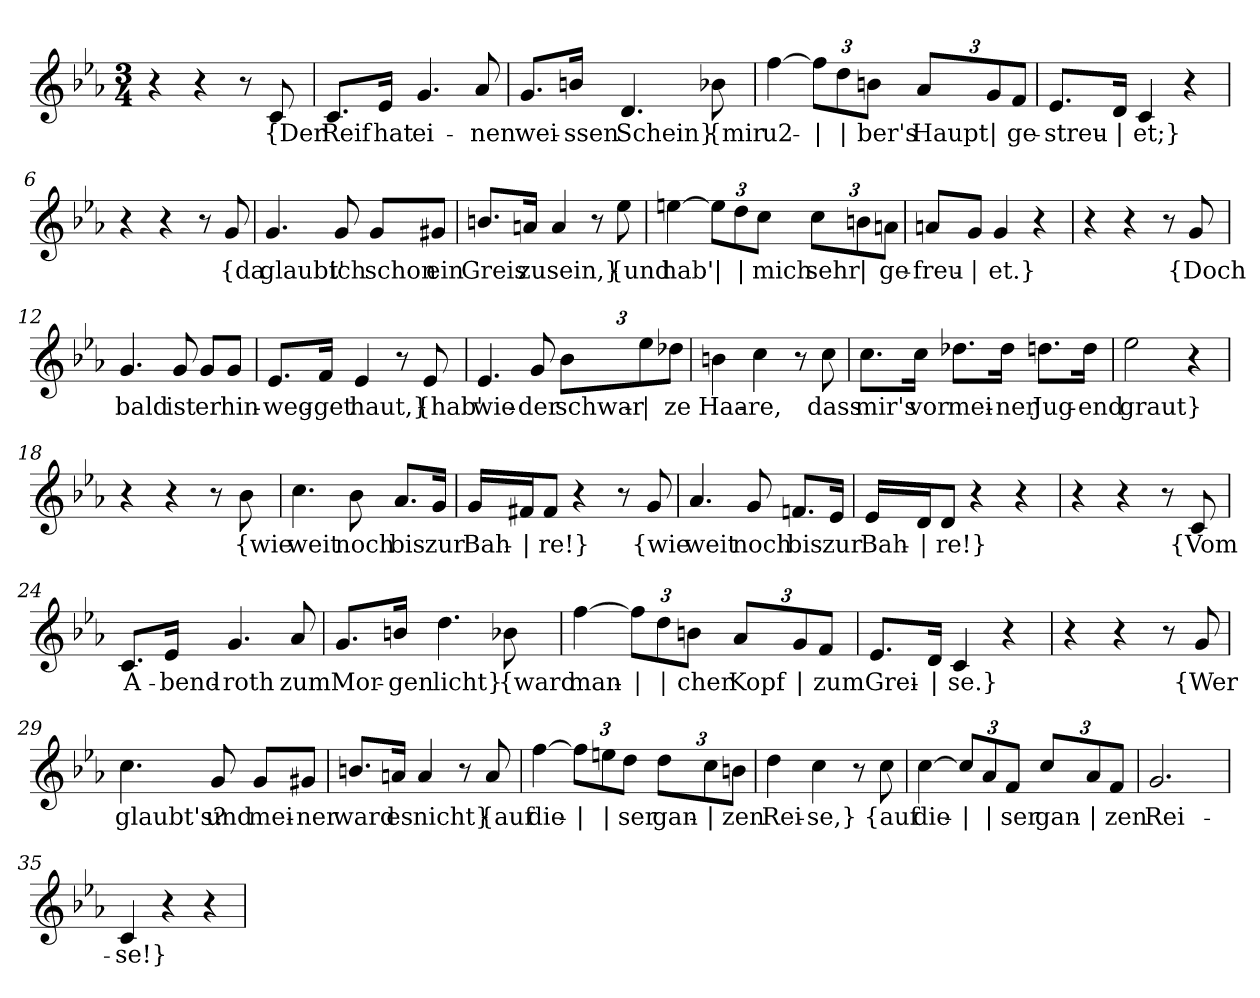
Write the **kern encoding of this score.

**kern	**text
*part1	*part1
*staff1	*staff1
*clefG2	*
*k[b-e-a-]	*
*M3/4	*
=1	=1
4r	.
4r	.
8r	.
!	!LO:LY:b
8c/	{Der
=2	=2
!	!LO:LY:b
8.c/L	Reif
!	!LO:LY:b
16e-/Jk	hat
!	!LO:LY:b
4.g/	ei-
!	!LO:LY:b
8a-/	-nen
=3	=3
!	!LO:LY:b
8.g/L	wei-
!	!LO:LY:b
16bn/Jk	-ssen
!	!LO:LY:b
4.d/	Schein}
!	!LO:LY:b
8b-X\	{mir
=4	=4
!	!LO:LY:b
[4ff\	u2-
*Xbrackettup	*
!	!LO:LY:b
12ff\L]	|
!	!LO:LY:b
12dd\	|
!	!LO:LY:b
12bn\J	-ber's
!	!LO:LY:b
12a-/L	Haupt
!	!LO:LY:b
12g/	|
!	!LO:LY:b
12f/J	ge-
=5	=5
!	!LO:LY:b
8.e-/L	-streu-
!	!LO:LY:b
16d/Jk	|
!	!LO:LY:b
4c/	-et;}
4r	.
!!LO:LB:g=z
=6	=6
4r	.
4r	.
8r	.
!	!LO:LY:b
8g/	{da
=7	=7
!	!LO:LY:b
4.g/	glaubt'
!	!LO:LY:b
8g/	ich
!	!LO:LY:b
8g/L	schon
!	!LO:LY:b
8g#X/J	ein
=8	=8
!	!LO:LY:b
8.bn/L	Greis
!	!LO:LY:b
16an/Jk	zu
!	!LO:LY:b
4a/	sein,}
8r	.
!	!LO:LY:b
8ee-\	{und
=9	=9
!	!LO:LY:b
[4een\	hab'
!	!LO:LY:b
12ee\L]	|
!	!LO:LY:b
12dd\	|
!	!LO:LY:b
12cc\J	mich
!	!LO:LY:b
12cc\L	sehr
!	!LO:LY:b
12bn\	|
!	!LO:LY:b
12an\J	ge-
=10	=10
!	!LO:LY:b
8an/L	-freu-
!	!LO:LY:b
8g/J	|
!	!LO:LY:b
4g/	-et.}
4r	.
=11	=11
4r	.
4r	.
8r	.
!	!LO:LY:b
8g/	{Doch
!!LO:LB:g=z
=12	=12
!	!LO:LY:b
4.g/	bald
!	!LO:LY:b
8g/	ist
!	!LO:LY:b
8g/L	er
!	!LO:LY:b
8g/J	hin-
=13	=13
!	!LO:LY:b
8.e-/L	-weg-
!	!LO:LY:b
16f/Jk	-get
!	!LO:LY:b
4e-/	haut,}
8r	.
!	!LO:LY:b
8e-/	{hab'
=14	=14
!	!LO:LY:b
4.e-/	wie-
!	!LO:LY:b
8g/	-der
!	!LO:LY:b
12b-\L	schwar-
!	!LO:LY:b
12ee-\	|
!	!LO:LY:b
12dd-X\J	-ze
=15	=15
!	!LO:LY:b
4bn\	Haa-
!	!LO:LY:b
4cc\	-re,
8r	.
!	!LO:LY:b
8cc\	dass
!!LO:LB:g=z
=16	=16
!	!LO:LY:b
8.cc\L	mir's
!	!LO:LY:b
16cc\Jk	vor
!	!LO:LY:b
8.dd-X\L	mei-
!	!LO:LY:b
16dd-\Jk	-ner
!	!LO:LY:b
8.ddn\L	Jug-
!	!LO:LY:b
16dd\Jk	-end
=17	=17
!	!LO:LY:b
2ee-\	graut}
4r	.
=18	=18
4r	.
4r	.
8r	.
!	!LO:LY:b
8b-\	{wie
=19	=19
!	!LO:LY:b
4.cc\	weit
!	!LO:LY:b
8b-\	noch
!	!LO:LY:b
8.a-/L	bis
!	!LO:LY:b
16g/Jk	zur
=20	=20
!	!LO:LY:b
16g/LL	Bah-
!	!LO:LY:b
16f#X/J	|
!	!LO:LY:b
8f#/J	-re!}
4r	.
8r	.
!	!LO:LY:b
8g/	{wie
=21	=21
!	!LO:LY:b
4.a-/	weit
!	!LO:LY:b
8g/	noch
!	!LO:LY:b
8.fn/L	bis
!	!LO:LY:b
16e-/Jk	zur
!!LO:LB:g=z
=22	=22
!	!LO:LY:b
16e-/LL	Bah-
!	!LO:LY:b
16d/J	|
!	!LO:LY:b
8d/J	-re!}
4r	.
4r	.
=23	=23
4r	.
4r	.
8r	.
!	!LO:LY:b
8c/	{Vom
=24	=24
!	!LO:LY:b
8.c/L	A-
!	!LO:LY:b
16e-/Jk	-bend-
!	!LO:LY:b
4.g/	-roth
!	!LO:LY:b
8a-/	zum
=25	=25
!	!LO:LY:b
8.g/L	Mor-
!	!LO:LY:b
16bn/Jk	-gen
!	!LO:LY:b
4.dd\	licht}
!	!LO:LY:b
8b-X\	{ward
=26	=26
!	!LO:LY:b
[4ff\	man-
!	!LO:LY:b
12ff\L]	|
!	!LO:LY:b
12dd\	|
!	!LO:LY:b
12bn\J	-cher
!	!LO:LY:b
12a-/L	Kopf
!	!LO:LY:b
12g/	|
!	!LO:LY:b
12f/J	zum
!!LO:LB:g=z
=27	=27
!	!LO:LY:b
8.e-/L	Grei-
!	!LO:LY:b
16d/Jk	|
!	!LO:LY:b
4c/	-se.}
4r	.
=28	=28
4r	.
4r	.
8r	.
!	!LO:LY:b
8g/	{Wer
=29	=29
!	!LO:LY:b
4.cc\	glaubt's?
!	!LO:LY:b
8g/	und
!	!LO:LY:b
8g/L	mei-
!	!LO:LY:b
8g#X/J	-ner
=30	=30
!	!LO:LY:b
8.bn/L	ward
!	!LO:LY:b
16an/Jk	es
!	!LO:LY:b
4a/	nicht}
8r	.
!	!LO:LY:b
8a/	{auf
=31	=31
!	!LO:LY:b
[4ff\	die-
!	!LO:LY:b
12ff\L]	|
!	!LO:LY:b
12een\	|
!	!LO:LY:b
12dd\J	-ser
!	!LO:LY:b
12dd\L	gan-
!	!LO:LY:b
12cc\	|
!	!LO:LY:b
12bn\J	-zen
!!LO:LB:g=z
=32	=32
!	!LO:LY:b
4dd\	Rei-
!	!LO:LY:b
4cc\	-se,}
8r	.
!	!LO:LY:b
8cc\	{auf
=33	=33
!	!LO:LY:b
[4cc\	die-
!	!LO:LY:b
12cc/L]	|
!	!LO:LY:b
12a-/	|
!	!LO:LY:b
12f/J	-ser
!	!LO:LY:b
12cc/L	gan-
!	!LO:LY:b
12a-/	|
!	!LO:LY:b
12f/J	-zen
=34	=34
!	!LO:LY:b
2.g/	Rei-
=35	=35
!	!LO:LY:b
4c/	-se!}
4r	.
4r	.
=	=
*-	*-
